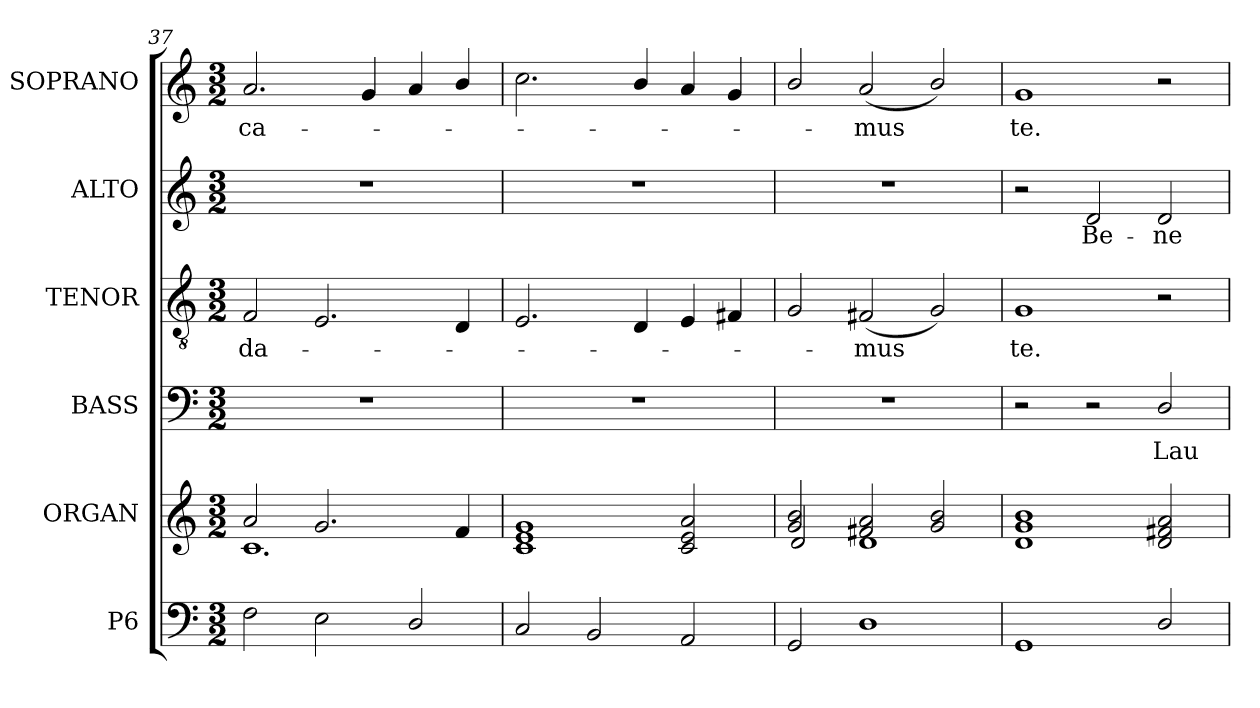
**kern	**kern	**kern	**text	**kern	**text	**kern	**text	**kern	**text
*part6	*part5	*part4	*part4	*part3	*part3	*part2	*part2	*part1	*part1
*staff6	*staff5	*staff4	*staff4	*staff3	*staff3	*staff2	*staff2	*staff1	*staff1
*I"P6	*I"ORGAN	*I"BASS	*	*I"TENOR	*	*I"ALTO	*	*I"SOPRANO	*
*	*I'A.	*I'B.	*	*I'T.	*	*I'A.	*	*I'S.	*
*clefF4	*clefG2	*clefF4	*	*clefGv2	*	*clefG2	*	*clefG2	*
*	*	*	*	*ITrd7c12	*	*	*	*	*
*k[]	*k[]	*k[]	*	*k[]	*	*k[]	*	*k[]	*
*C:	*C:	*C:	*	*C:	*	*C:	*	*C:	*
*M3/2	*M3/2	*M3/2	*	*M3/2	*	*M3/2	*	*M3/2	*
=37	=37	=37	=37	=37	=37	=37	=37	=37	=37
*	*^	*	*	*	*	*	*	*	*
!	!	!	!LO:N:vis=1	!	!	!	!	!	!	!
!	!	!	!	!	!	!LO:LY:b:color=#000000	!LO:N:vis=1	!	!	!
!	!	!	!	!	!	!	!	!	!	!LO:LY:b:color=#000000
2Fi\	2ai/	1.ci	1.r	.	2FFi/	-da-	1.r	.	2.ai/	-ca-
2Ei\	2.gi/	.	.	.	2.EEi/	.	.	.	.	.
.	.	.	.	.	.	.	.	.	4gi/	.
2Di/	.	.	.	.	.	.	.	.	4ai/	.
.	4fi/	.	.	.	4DDi/	.	.	.	4bi/	.
*	*v	*v	*	*	*	*	*	*	*	*
!!LO:LB:g=z
=38	=38	=38	=38	=38	=38	=38	=38	=38	=38
!	!	!LO:N:vis=1	!	!	!	!LO:N:vis=1	!	!	!
2Ci/	1ci 1ei 1gi	1.r	.	2.EEi/	.	1.r	.	2.cci\	.
2BBi/	.	.	.	.	.	.	.	.	.
.	.	.	.	4DDi/	.	.	.	4bi/	.
2AAi/	2ci/ 2ei 2ai	.	.	4EEi/	.	.	.	4ai/	.
.	.	.	.	4FF#Xi/	.	.	.	4gi/	.
=39	=39	=39	=39	=39	=39	=39	=39	=39	=39
*	*^	*	*	*	*	*	*	*	*
!	!	!	!LO:N:vis=1	!	!	!	!LO:N:vis=1	!	!	!
2GGi/	2gi/ 2bi	2di/	1.r	.	2GGi/	.	1.r	.	2bi/	.
!	!	!	!	!	!	!LO:LY:b:color=#000000	!	!	!	!
!	!	!	!	!	!	!	!	!	!	!LO:LY:b:color=#000000
1Di	2f#Xi/ 2ai	1di	.	.	(2FF#Xi/	-mus	.	.	(2ai/	-mus
.	2gi/ 2bi	.	.	.	2GGi/)	.	.	.	2bi/)	.
*	*v	*v	*	*	*	*	*	*	*	*
=40	=40	=40	=40	=40	=40	=40	=40	=40	=40
!	!	!	!	!	!LO:LY:b:color=#000000	!	!	!	!
!	!	!	!	!	!	!	!	!	!LO:LY:b:color=#000000
1GGi	1di 1gi 1bi	2r	.	1GGi	te.	2r	.	1gi	te.
!	!	!	!	!	!	!	!LO:LY:b:color=#000000	!	!
.	.	2r	.	.	.	2di/	Be-	.	.
!	!	!	!LO:LY:b:color=#000000	!	!	!	!	!	!
!	!	!	!	!	!	!	!LO:LY:b:color=#000000	!	!
2Di/	2di/ 2f#Xi 2ai	2Di/	Lau-	2r	.	2di/	-ne-	2r	.
=	=	=	=	=	=	=	=	=	=
*-	*-	*-	*-	*-	*-	*-	*-	*-	*-
